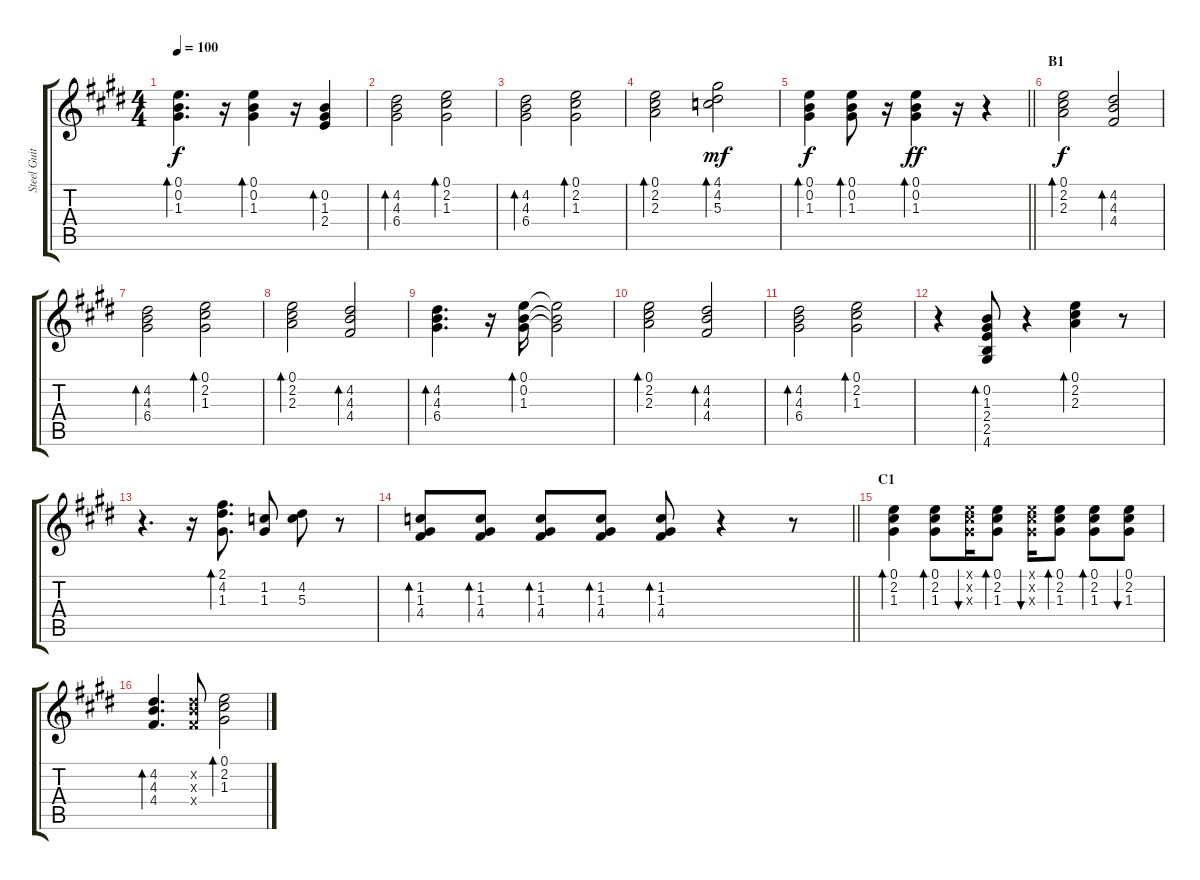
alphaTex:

\track ("Steel Guitar" "Steel Guit") {instrument acousticguitarsteel}
\staff {score tabs}
\tuning (E4 B3 G3 D3 A2 E2) {hide}
\ts (4 4)
\tempo 100
\clef g2
\ks e
(0.1 0.2 1.3).4{d bd 60 dy f} r.16 (0.1 0.2 1.3).4{bd 60} r.16 (0.2 1.3 2.4).4{bd 60} |
(4.2 4.3 6.4).2{bd 60} (0.1 2.2 1.3).2{bd 60} |
(4.2 4.3 6.4).2{bd 60} (0.1 2.2 1.3).2{bd 60} |
(0.1 2.2 2.3).2{bd 60} (4.1 4.2 5.3).2{bd 60 dy mf} |
\barLineRight lightlight
(0.1 0.2 1.3).4{bd 60 dy f} (0.1 0.2 1.3).8{bd 60} r.16 (0.1 0.2 1.3).4{bd 60 dy ff} r.16 r.4 |
\section ("" "B1")
(0.1 2.2 2.3).2{bd 60 dy f} (4.2 4.3 4.4).2{bd 60} |
(4.2 4.3 6.4).2{bd 60} (0.1 2.2 1.3).2{bd 60} |
(0.1 2.2 2.3).2{bd 60} (4.2 4.3 4.4).2{bd 60} |
(4.2 4.3 6.4).4{d bd 60} r.16 (0.1 0.2 1.3).16{bd 60} (0.1{t} 0.2{t} 1.3{t}).2 |
(0.1 2.2 2.3).2{bd 60} (4.2 4.3 4.4).2{bd 60} |
(4.2 4.3 6.4).2{bd 60} (0.1 2.2 1.3).2{bd 60} |
r.4 (0.2 1.3 2.4 2.5 4.6).8{bd 60} r.4 (0.1 2.2 2.3).4{bd 60} r.8 |
r.4{d} r.16 (2.1 4.2 1.3).8{d bd 60} (1.2 1.3).8 (4.2 5.3).8 r.8 |
\barLineRight lightlight
(1.2 1.3 4.4).8{bd 60} (1.2 1.3 4.4).8{bd 60} (1.2 1.3 4.4).8{bd 60} (1.2 1.3 4.4).8{bd 60} (1.2 1.3 4.4).8{bd 60} r.4 r.8 |
\section ("" "C1")
(0.1 2.2 1.3).4{bd 60} (0.1 2.2 1.3).8{bd 60} (0.1{x} 2.2{x} 1.3{x}).16{bu 60} (0.1 2.2 1.3).8{bd 60} (0.1{x} 2.2{x} 1.3{x}).16{bu 60} (0.1 2.2 1.3).8{bd 60} (0.1 2.2 1.3).8{bd 60} (0.1 2.2 1.3).8{bu 60} |
(4.2 4.3 4.4).4{d bd 60} (4.2{x} 4.3{x} 4.4{x}).8 (0.1 2.2 1.3).2{bd 60}
